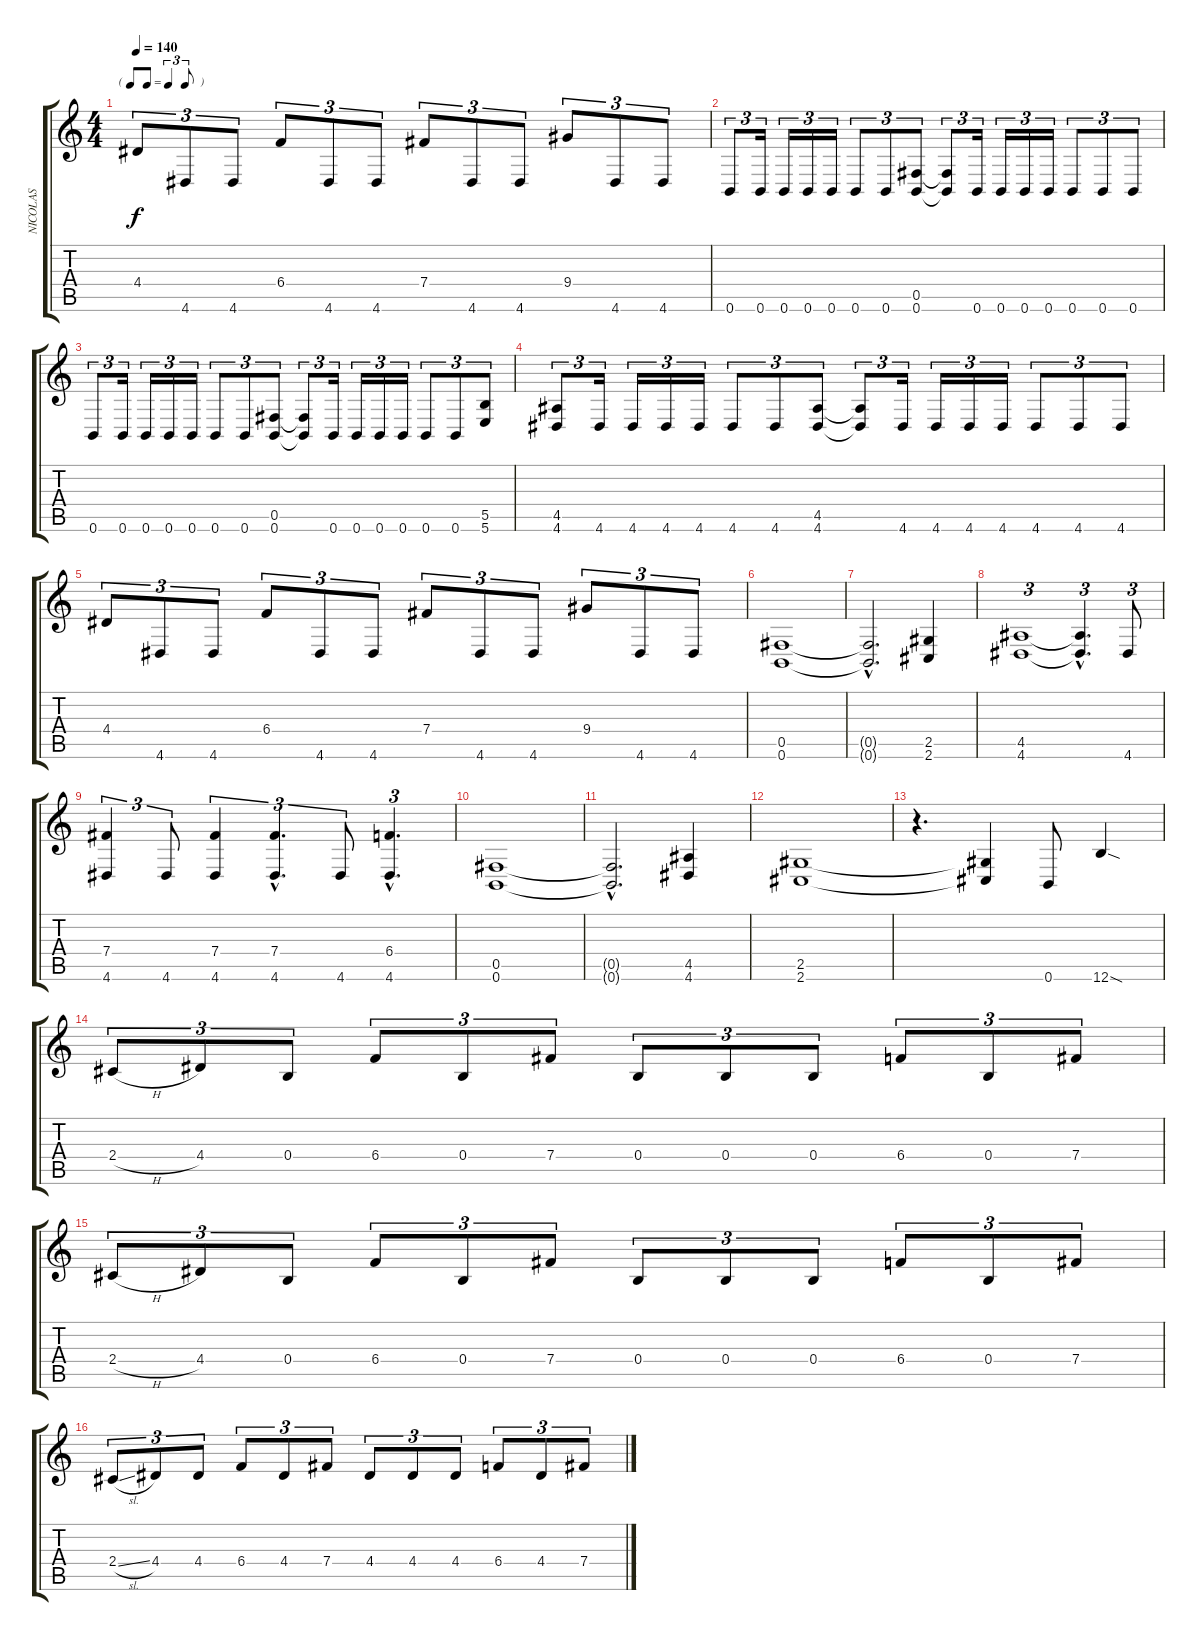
\track ("NICOLAS" "NICOLAS") {instrument overdrivenguitar}
\staff {score tabs}
\tuning (Db4 Ab3 E3 B2 Gb2 B1) {hide}
\ts (4 4)
\tf triplet8th
\tempo 140
\clef g2
\ks c
4.4.8{tu (3 2) dy f} 4.6.8{tu (3 2)} 4.6.8{tu (3 2)} 6.4.8{tu (3 2)} 4.6.8{tu (3 2)} 4.6.8{tu (3 2)} 7.4.8{tu (3 2)} 4.6.8{tu (3 2)} 4.6.8{tu (3 2)} 9.4.8{tu (3 2)} 4.6.8{tu (3 2)} 4.6.8{tu (3 2)} |
0.6.8{tu (3 2)} 0.6.16{tu (3 2)} 0.6.16{tu (3 2)} 0.6.16{tu (3 2)} 0.6.16{tu (3 2)} 0.6.8{tu (3 2)} 0.6.8{tu (3 2)} (0.5 0.6).8{tu (3 2)} (0.5{t} 0.6{t}).8{tu (3 2)} 0.6.16{tu (3 2)} 0.6.16{tu (3 2)} 0.6.16{tu (3 2)} 0.6.16{tu (3 2)} 0.6.8{tu (3 2)} 0.6.8{tu (3 2)} 0.6.8{tu (3 2)} |
0.6.8{tu (3 2)} 0.6.16{tu (3 2)} 0.6.16{tu (3 2)} 0.6.16{tu (3 2)} 0.6.16{tu (3 2)} 0.6.8{tu (3 2)} 0.6.8{tu (3 2)} (0.5 0.6).8{tu (3 2)} (0.5{t} 0.6{t}).8{tu (3 2)} 0.6.16{tu (3 2)} 0.6.16{tu (3 2)} 0.6.16{tu (3 2)} 0.6.16{tu (3 2)} 0.6.8{tu (3 2)} 0.6.8{tu (3 2)} (5.5 5.6).8{tu (3 2)} |
(4.5 4.6).8{tu (3 2)} 4.6.16{tu (3 2)} 4.6.16{tu (3 2)} 4.6.16{tu (3 2)} 4.6.16{tu (3 2)} 4.6.8{tu (3 2)} 4.6.8{tu (3 2)} (4.5 4.6).8{tu (3 2)} (4.5{t} 4.6{t}).8{tu (3 2)} 4.6.16{tu (3 2)} 4.6.16{tu (3 2)} 4.6.16{tu (3 2)} 4.6.16{tu (3 2)} 4.6.8{tu (3 2)} 4.6.8{tu (3 2)} 4.6.8{tu (3 2)} |
4.4.8{tu (3 2)} 4.6.8{tu (3 2)} 4.6.8{tu (3 2)} 6.4.8{tu (3 2)} 4.6.8{tu (3 2)} 4.6.8{tu (3 2)} 7.4.8{tu (3 2)} 4.6.8{tu (3 2)} 4.6.8{tu (3 2)} 9.4.8{tu (3 2)} 4.6.8{tu (3 2)} 4.6.8{tu (3 2)} |
(0.5 0.6).1 |
(0.5{hac t} 0.6{hac t}).2{d} (2.5 2.6).4 |
(4.5 4.6).1{tu (3 2)} (4.5{hac t} 4.6{hac t}).4{d tu (3 2)} 4.6.8{tu (3 2)} |
(7.4 4.6).4{tu (3 2)} 4.6.8{tu (3 2)} (7.4 4.6).4{tu (3 2)} (7.4{hac} 4.6{hac}).4{d tu (3 2)} 4.6.8{tu (3 2)} (6.4{hac} 4.6{hac}).4{d tu (3 2)} |
(0.5 0.6).1 |
(0.5{hac t} 0.6{hac t}).2{d} (4.5 4.6).4 |
(2.5 2.6).1 |
r.4{d} (2.5{t} 2.6{t}).4 0.6.8 12.6{sod}.4 |
2.4{h}.8{tu (3 2)} 4.4.8{tu (3 2)} 0.4.8{tu (3 2)} 6.4.8{tu (3 2)} 0.4.8{tu (3 2)} 7.4.8{tu (3 2)} 0.4.8{tu (3 2)} 0.4.8{tu (3 2)} 0.4.8{tu (3 2)} 6.4.8{tu (3 2)} 0.4.8{tu (3 2)} 7.4.8{tu (3 2)} |
2.4{h}.8{tu (3 2)} 4.4.8{tu (3 2)} 0.4.8{tu (3 2)} 6.4.8{tu (3 2)} 0.4.8{tu (3 2)} 7.4.8{tu (3 2)} 0.4.8{tu (3 2)} 0.4.8{tu (3 2)} 0.4.8{tu (3 2)} 6.4.8{tu (3 2)} 0.4.8{tu (3 2)} 7.4.8{tu (3 2)} |
2.4{sl}.8{tu (3 2)} 4.4.8{tu (3 2)} 4.4.8{tu (3 2)} 6.4.8{tu (3 2)} 4.4.8{tu (3 2)} 7.4.8{tu (3 2)} 4.4.8{tu (3 2)} 4.4.8{tu (3 2)} 4.4.8{tu (3 2)} 6.4.8{tu (3 2)} 4.4.8{tu (3 2)} 7.4.8{tu (3 2)}
